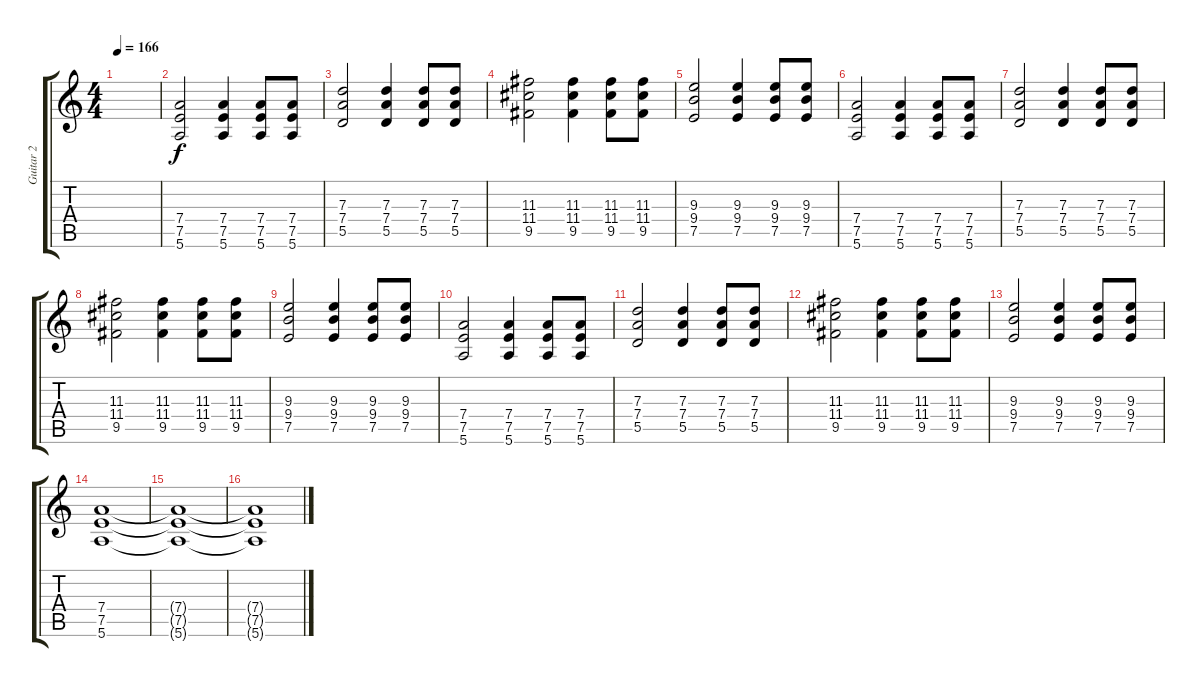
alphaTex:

\track ("Guitar 2" "Guitar 2") {instrument distortionguitar}
\staff {score tabs}
\tuning (E4 B3 G3 D3 A2 E2) {hide}
\ts (4 4)
\tempo 166
\clef g2
\ks c
|
(7.4 7.5 5.6).2{volume 12 instrument acousticguitarnylon} (7.4 7.5 5.6).4 (7.4 7.5 5.6).8 (7.4 7.5 5.6).8 |
(7.3 7.4 5.5).2 (7.3 7.4 5.5).4 (7.3 7.4 5.5).8 (7.3 7.4 5.5).8 |
(11.3 11.4 9.5).2 (11.3 11.4 9.5).4 (11.3 11.4 9.5).8 (11.3 11.4 9.5).8 |
(9.3 9.4 7.5).2 (9.3 9.4 7.5).4 (9.3 9.4 7.5).8 (9.3 9.4 7.5).8 |
(7.4 7.5 5.6).2 (7.4 7.5 5.6).4 (7.4 7.5 5.6).8 (7.4 7.5 5.6).8 |
(7.3 7.4 5.5).2 (7.3 7.4 5.5).4 (7.3 7.4 5.5).8 (7.3 7.4 5.5).8 |
(11.3 11.4 9.5).2 (11.3 11.4 9.5).4 (11.3 11.4 9.5).8 (11.3 11.4 9.5).8 |
(9.3 9.4 7.5).2 (9.3 9.4 7.5).4 (9.3 9.4 7.5).8 (9.3 9.4 7.5).8 |
(7.4 7.5 5.6).2 (7.4 7.5 5.6).4 (7.4 7.5 5.6).8 (7.4 7.5 5.6).8 |
(7.3 7.4 5.5).2 (7.3 7.4 5.5).4 (7.3 7.4 5.5).8 (7.3 7.4 5.5).8 |
(11.3 11.4 9.5).2 (11.3 11.4 9.5).4 (11.3 11.4 9.5).8 (11.3 11.4 9.5).8 |
(9.3 9.4 7.5).2 (9.3 9.4 7.5).4 (9.3 9.4 7.5).8 (9.3 9.4 7.5).8 |
(7.4 7.5 5.6).1 |
(7.4{t} 7.5{t} 5.6{t}).1 |
(7.4{t} 7.5{t} 5.6{t}).1
